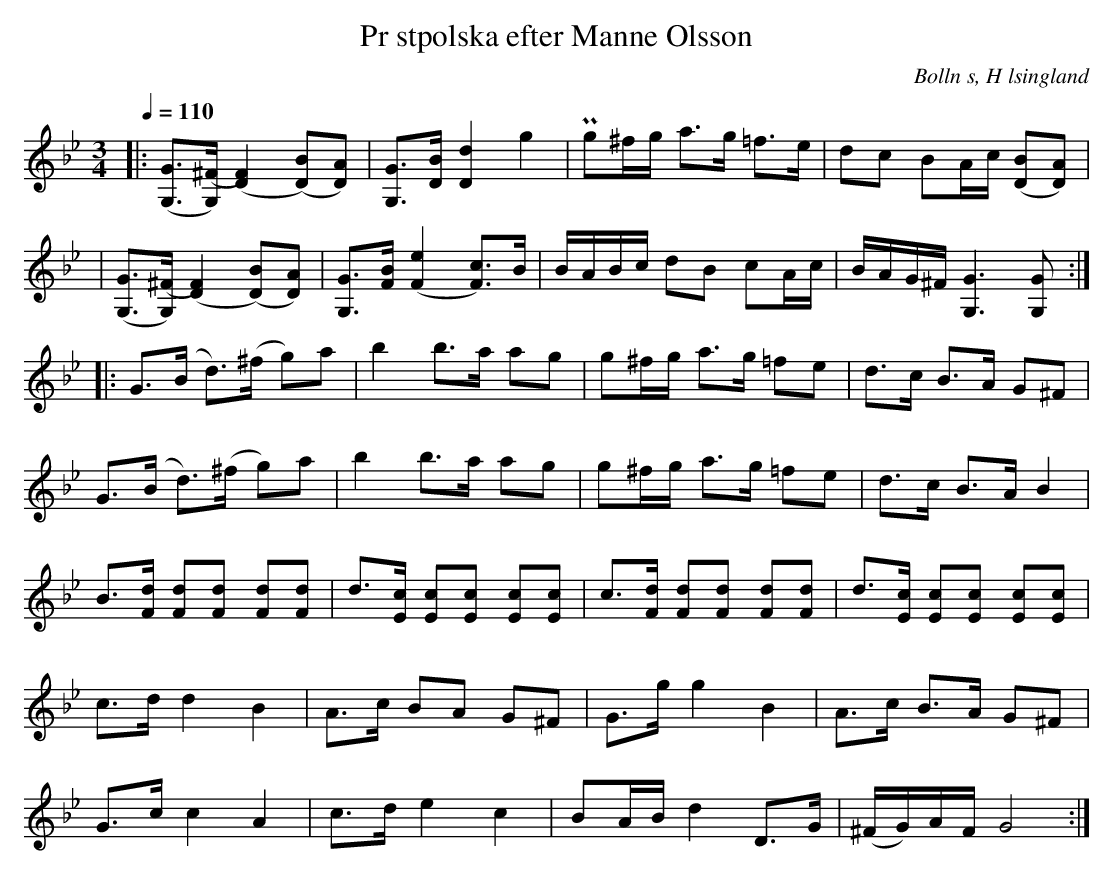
X:1
T:Pr stpolska efter Manne Olsson
O:Bolln s, H lsingland
M:3/4
L:1/8
Q:1/4=110
K:Gm
|:[(G, G]>[G,) (^F] [F2) (D2] [(D) B][D) A]| [G, G]>[D B] [D2 d2] g2| Pg^f/g/ a>g =f>e | dc   BA/c/ [B (D][D) A]|
|[(G, G]>[G,) (^F] [F2) (D2] [(D) B][D) A]| [G G,]>[F B] [(F2 e2] [F) c]>B|B/A/B/c/  dB cA/c/  | B/A/G/^F/ [G,3 G3] [G, G]  ::
G>(B   d>)(^f   g)a        | b2     b>a      ag         | g^f/g/ a>g =fe | d>c         B>A G^F  |
G>(B   d>)(^f   g)a        | b2     b>a      ag         | g^f/g/ a>g =fe | d>c         B>A B2   |
B>[Fd] [Fd][Fd] [Fd][Fd] | d>[Ec] [Ec][Ec] [Ec][Ec] | \
c>[Fd] [Fd][Fd] [Fd][Fd] | d>[Ec] [Ec][Ec] [Ec][Ec] |
c>d    d2       B2           | A>c    BA       G^F       | G>g    g2 B2     | A>c         B>A G^F  |
G>c    c2       A2           | c>d    e2       c2        | BA/B/  d2 D>G   | (^F/G/)A/F/ G4      :|
